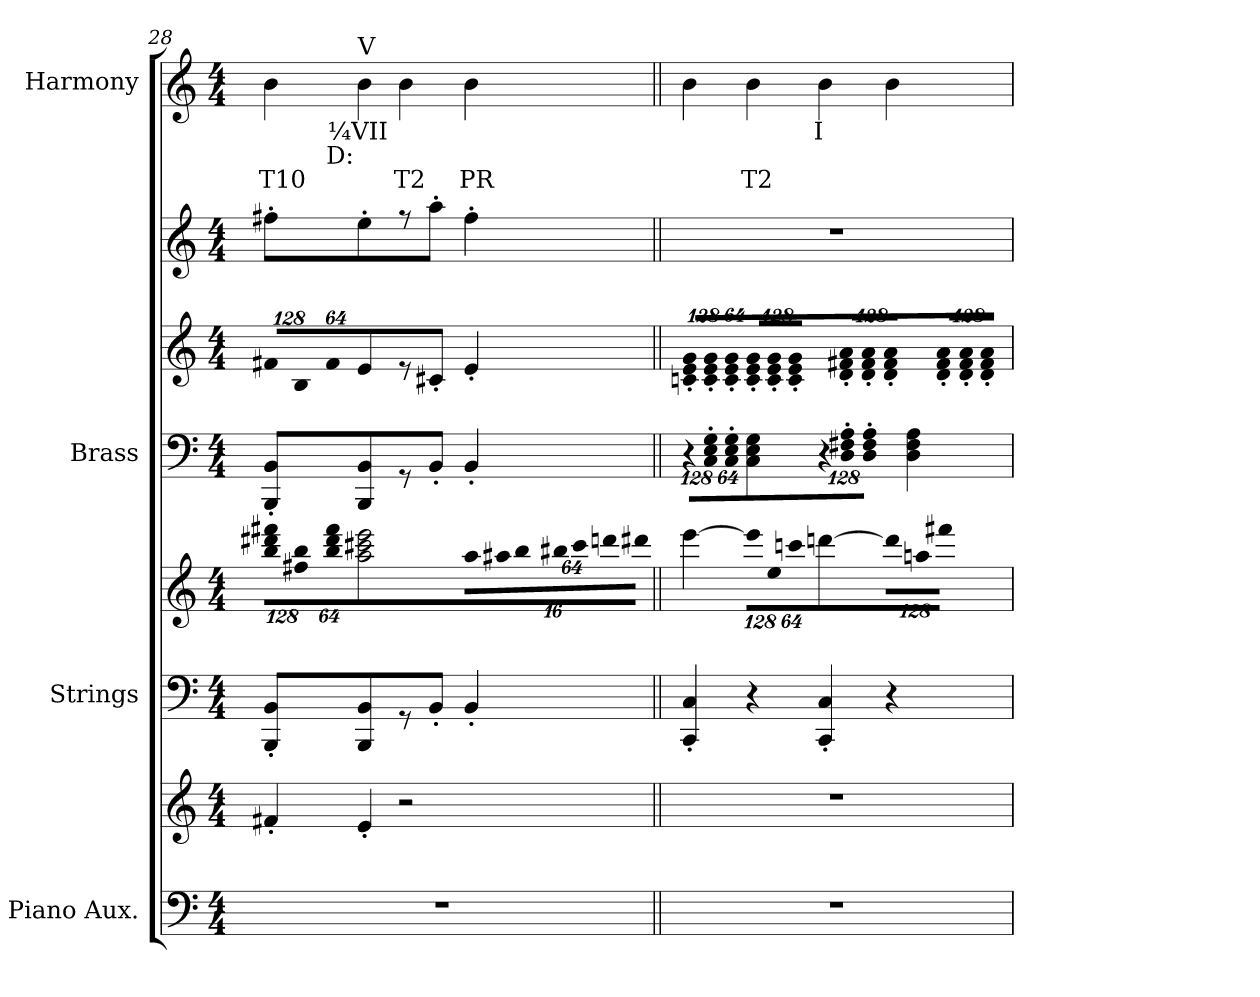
**kern	**kern	**kern	**kern	**kern	**kern	**kern	**kern	**text
*part4	*part4	*part3	*part3	*part2	*part2	*part2	*part1	*part1
*staff8	*staff7	*staff6	*staff5	*staff4	*staff3	*staff2	*staff1	*staff1
*I"Piano Aux.	*	*I"Strings	*	*I"Brass	*	*	*I"Harmony	*
*I'Pno. Aux.	*	*I'Str.	*	*I'Br.	*	*	*I'Hrm.	*
*clefF4	*clefG2	*clefF4	*clefG2	*clefF4	*clefG2	*clefG2	*clefG2	*
*k[]	*k[]	*k[]	*k[]	*k[]	*k[]	*k[]	*k[]	*
*M4/4	*M4/4	*M4/4	*M4/4	*M4/4	*M4/4	*M4/4	*M4/4	*
*	*	*	*Xbrackettup	*	*	*	*	*
=28	=28	=28	=28	=28	=28	=28	=28	=28
!	!	!	!LO:N:vis=8	!	!	!	!	!
*	*	*	*	*	*Xbrackettup	*	*	*
!	!	!	!	!	!LO:N:vis=8	!	!	!
!	!	!	!	!	!	!	!LO:TX:b:cj:t=I	!
!	!	!	!	!	!	!	!	!LO:LY:b:color=#000000
*	*	*	*	*	*	*	*^	*
1r	4f#X'i/	4BBBi/' 4BBi'	1024%85bbi\ 1024%85ddd#Xi 1024%85fff#XiL	4BBBi/' 4BBi'	1024%85f#Xi/L	4ff#X'i\	4bi	8ryy	T10
!	!	!	!LO:N:vis=8	!	!LO:N:vis=8	!	!	!	!
.	.	.	1024%85ff#Xi\ 1024%85bbi	.	1024%85Bi/	.	.	.	.
.	.	.	.	.	.	.	.	32ryy	.
.	.	.	.	.	.	.	.	128ryy	.
.	.	.	.	.	.	.	.	512ryy	.
!	!	!	!	!	!	!	!	!LO:TX:b:t=D&colon;	!
!	!	!	!LO:N:vis=8	!	!LO:N:vis=8	!	!	!	!
.	.	.	512%43bbi\ 512%43ddd#i 512%43fff#iJ	.	512%43f#i/J	.	.	2ryy	.
!	!	!	!	!	!	!	!LO:TX:b:cj:t=¼VII	!	!
!	!	!	!	!	!	!	!LO:TX:t=V	!	!
.	4e'i/	4BBBi/ 4BBi	2aai\ 2ccc#Xi 2eeei	4BBBi/ 4BBi	4ei/	4ee'i\	4bi	.	.
!	!	!	!	!	!	!	!	!	!LO:LY:b:color=#000000
.	2r	8r	.	8r	8r	8r	4bi	.	T2
.	.	8BB'i/J	.	8BB'i/J	8c#X'i/J	8aa'i\J	.	.	.
.	.	.	.	.	.	.	.	4ryy	.
!	!	!	!LO:N:vis=16	!	!	!	!	!	!
!	!	!	!	!	!	!	!	!	!LO:LY:b:color=#000000
.	.	4BB'i/	256%9aai\LL	4BB'i/	4e'i/	4ff#'i\	4bi	.	PR
!	!	!	!LO:N:vis=16	!	!	!	!	!	!
.	.	.	1024%37aa#Xi\	.	.	.	.	.	.
!	!	!	!LO:N:vis=16	!	!	!	!	!	!
.	.	.	256%9bbi\	.	.	.	.	.	.
!	!	!	!LO:N:vis=16	!	!	!	!	!	!
.	.	.	1024%37bb#Xi\	.	.	.	.	.	.
!	!	!	!LO:N:vis=16	!	!	!	!	!	!
.	.	.	256%9ccc#i\	.	.	.	.	.	.
.	.	.	.	.	.	.	.	16ryy	.
!	!	!	!LO:N:vis=16	!	!	!	!	!	!
.	.	.	1024%37dddni\	.	.	.	.	.	.
!	!	!	!LO:N:vis=16	!	!	!	!	!	!
.	.	.	1024%37ddd#Xi\JJ	.	.	.	.	.	.
.	.	.	.	.	.	.	.	64ryy	.
.	.	.	.	.	.	.	.	256.ryy	.
*	*	*	*	*	*	*	*v	*v	*
!!LO:PB:g=z
=29||	=29||	=29||	=29||	=29||	=29||	=29||	=29||	=29||
*	*	*	*	*Xbrackettup	*	*	*	*
*	*	*	*	*	*	*	*^	*
!	!	!	!	!	!	!	!LO:TX:b:cj:t=¼VII	!	!
!	!	!	!	!	!	!	!LO:TX:a:B:cj:t=B'''	!	!
!	!	!	!	!LO:N:vis=8	!LO:N:vis=8	!	!	!	!
*	*	*	*	*	*	*	*v	*v	*
1r	1r	4CCi/' 4Ci'	[4eeei\	1024%85r	1024%85cni/' 1024%85ei' 1024%85gi'L	1r	4bi	.
!	!	!	!	!LO:N:vis=8	!LO:N:vis=8	!	!	!
.	.	.	.	1024%85Ci\' 1024%85Ei' 1024%85Gi'	1024%85ci/' 1024%85ei' 1024%85gi'	.	.	.
!	!	!	!	!LO:N:vis=8	!LO:N:vis=8	!	!	!
.	.	.	.	512%43Ci\' 512%43Ei' 512%43Gi'J	512%43ci/' 512%43ei' 512%43gi'J	.	.	.
!	!	!	!LO:N:vis=8	!	!LO:N:vis=8	!	!	!
!	!	!	!	!	!	!	!	!LO:LY:b:color=#000000
.	.	4r	1024%85eeei\L]	4Ci\ 4Ei 4Gi	1024%85ci/' 1024%85ei' 1024%85gi'L	.	4bi	T2
!	!	!	!LO:N:vis=8	!	!LO:N:vis=8	!	!	!
.	.	.	1024%85eei\	.	1024%85ci/' 1024%85ei' 1024%85gi'	.	.	.
!	!	!	!LO:N:vis=8	!	!LO:N:vis=8	!	!	!
.	.	.	512%43cccni\J	.	512%43ci/' 512%43ei' 512%43gi'J	.	.	.
!	!	!	!	!	!	!	!LO:TX:b:cj:t=I	!
!	!	!	!	!LO:N:vis=8	!LO:N:vis=8	!	!	!
.	.	4CCi/' 4Ci'	[4dddni\	1024%85r	1024%85di/' 1024%85f#Xi' 1024%85ai'L	.	4bi	.
!	!	!	!	!LO:N:vis=8	!LO:N:vis=8	!	!	!
.	.	.	.	1024%85Di\' 1024%85F#Xi' 1024%85Ai'	1024%85di/' 1024%85f#i' 1024%85ai'	.	.	.
!	!	!	!	!LO:N:vis=8	!LO:N:vis=8	!	!	!
.	.	.	.	512%43Di\' 512%43F#i' 512%43Ai'J	512%43di/' 512%43f#i' 512%43ai'J	.	.	.
!	!	!	!LO:N:vis=8	!	!LO:N:vis=8	!	!	!
.	.	4r	1024%85dddi\L]	4Di\ 4F#i 4Ai	1024%85di/' 1024%85f#i' 1024%85ai'L	.	4bi	.
!	!	!	!LO:N:vis=8	!	!LO:N:vis=8	!	!	!
.	.	.	1024%85aani\	.	1024%85di/' 1024%85f#i' 1024%85ai'	.	.	.
!	!	!	!LO:N:vis=8	!	!LO:N:vis=8	!	!	!
.	.	.	512%43fff#Xi\J	.	512%43di/' 512%43f#i' 512%43ai'J	.	.	.
=	=	=	=	=	=	=	=	=
*-	*-	*-	*-	*-	*-	*-	*-	*-
